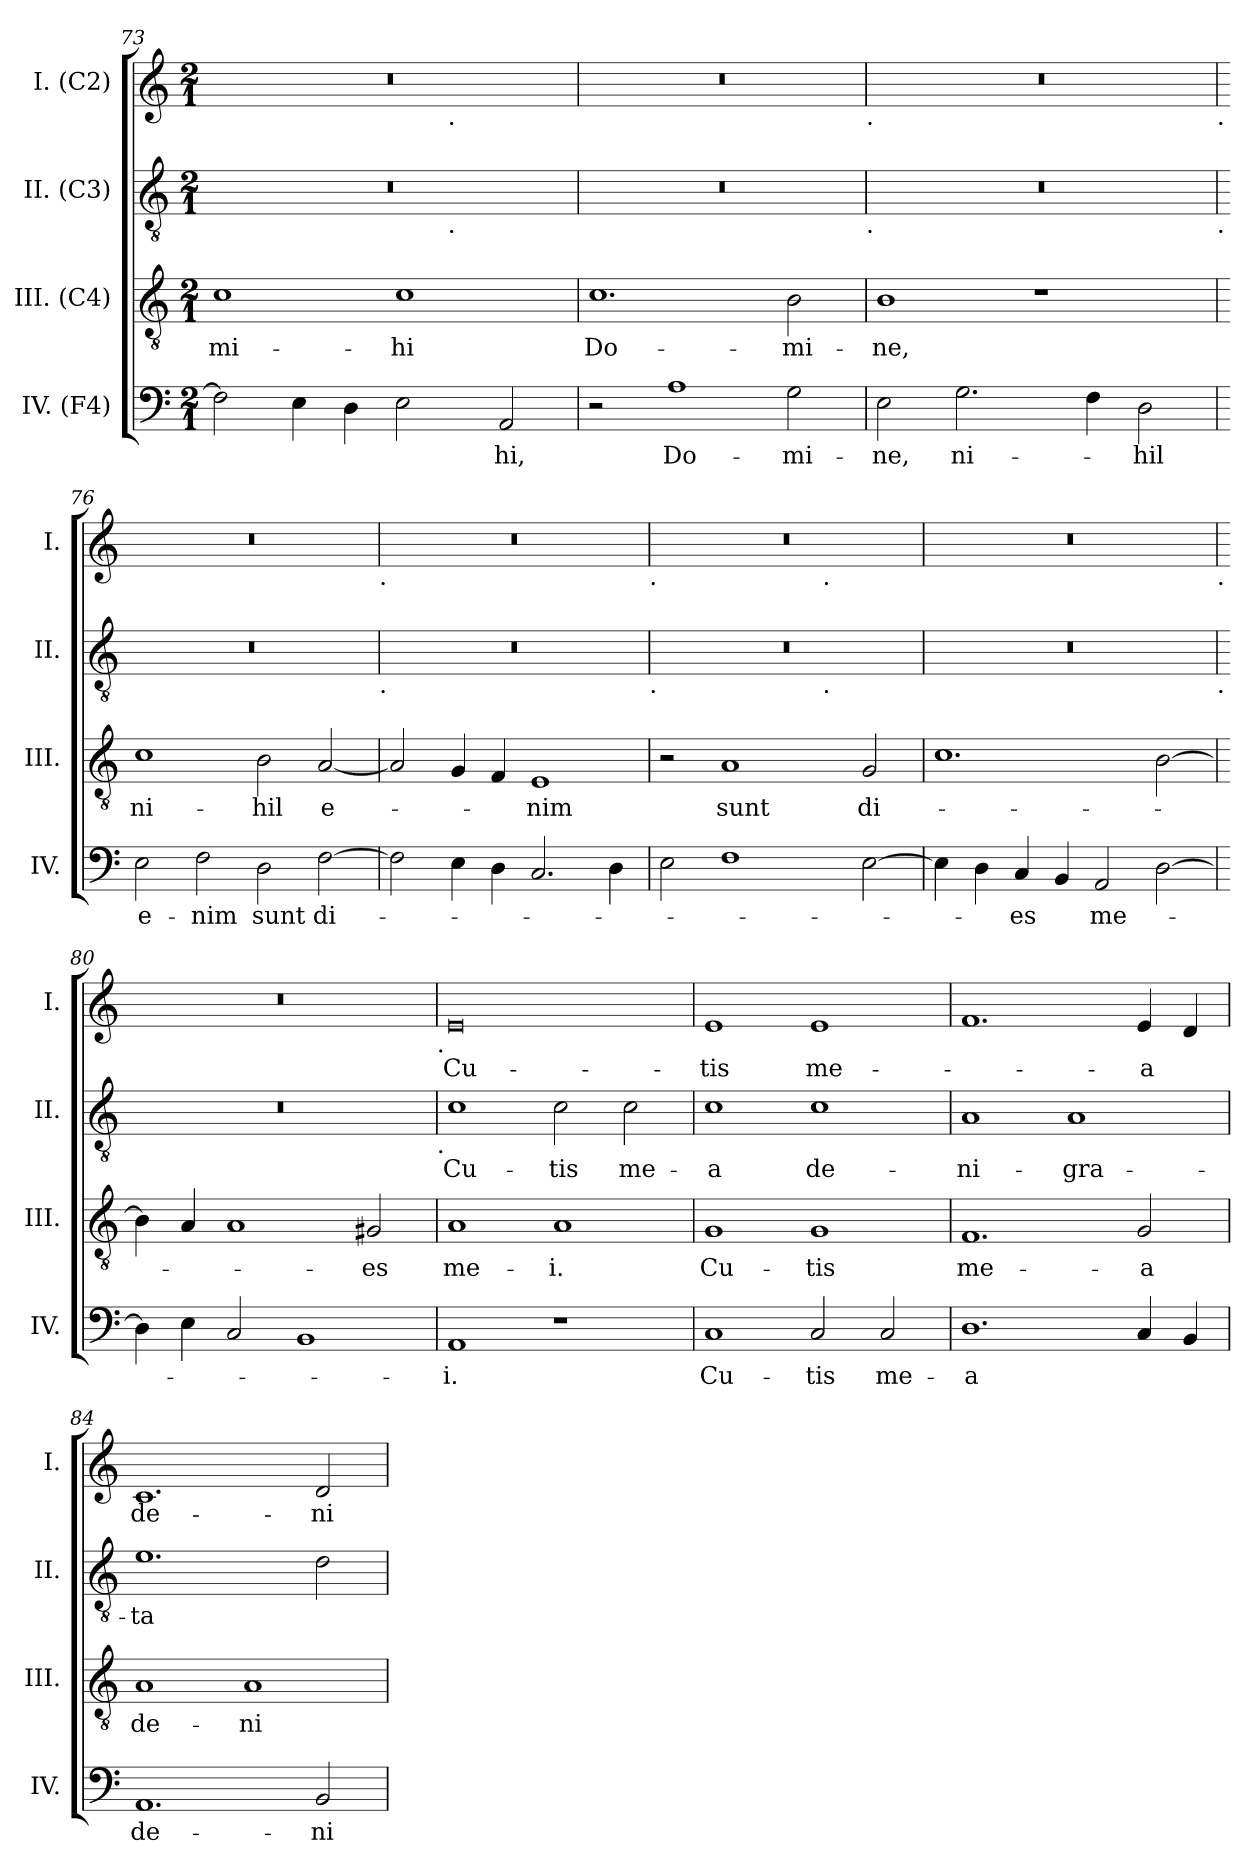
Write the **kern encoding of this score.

**kern	**text	**kern	**text	**kern	**text	**kern	**text
*part4	*part4	*part3	*part3	*part2	*part2	*part1	*part1
*staff4	*staff4	*staff3	*staff3	*staff2	*staff2	*staff1	*staff1
*I"IV. (F4)	*	*I"III. (C4)	*	*I"II. (C3)	*	*I"I. (C2)	*
*I'IV.	*	*I'III.	*	*I'II.	*	*I'I.	*
*clefF4	*	*clefGv2	*	*clefGv2	*	*clefG2	*
*k[]	*	*k[]	*	*k[]	*	*k[]	*
*M2/1	*	*M2/1	*	*M2/1	*	*M2/1	*
=73	=73	=73	=73	=73	=73	=73	=73
*	*	*	*	*^	*	*^	*
2F\]	.	1c	mi-	0r	1ryy	.	0r	1ryy	.
4E\	.	.	.	.	.	.	.	.	.
4D\	.	.	.	.	.	.	.	.	.
2E\	.	1c	-hi	.	4ryy	.	.	4ryy	.
!	!	!	!	!	!	!	!	!LO:TX:b:t=.	!
!	!	!	!	!	!LO:TX:b:t=.	!	!	!	!
.	.	.	.	.	2.ryy	.	.	2.ryy	.
2AA/	-hi,	.	.	.	.	.	.	.	.
*	*	*	*	*v	*v	*	*	*	*
*	*	*	*	*	*	*v	*v	*
=74	=74	=74	=74	=74	=74	=74	=74
2r	.	1.c	Do-	0r	.	0r	.
1A	Do-	.	.	.	.	.	.
2G\	-mi-	2B\	-mi-	.	.	.	.
!	!	!	!	!	!	!LO:TX:b:t=.	!
!	!	!	!	!LO:TX:b:t=.	!	!	!
!!LO:LB:g=z
=75	=75	=75	=75	=75	=75	=75	=75
2E\	-ne,	1B	-ne,	0r	.	0r	.
2.G\	ni-	.	.	.	.	.	.
.	.	1r	.	.	.	.	.
4F\	.	.	.	.	.	.	.
2D\	-hil	.	.	.	.	.	.
!	!	!	!	!	!	!LO:TX:b:t=.	!
!	!	!	!	!LO:TX:b:t=.	!	!	!
=76	=76	=76	=76	=76	=76	=76	=76
2E\	e-	1c	ni-	0r	.	0r	.
2F\	-nim	.	.	.	.	.	.
2D\	sunt	2B\	-hil	.	.	.	.
[2F\	di-	[2A/	e-	.	.	.	.
!	!	!	!	!	!	!LO:TX:b:t=.	!
!	!	!	!	!LO:TX:b:t=.	!	!	!
=77	=77	=77	=77	=77	=77	=77	=77
2F\]	.	2A/]	.	0r	.	0r	.
4E\	.	4G/	.	.	.	.	.
4D\	.	4F/	.	.	.	.	.
2.C/	.	1E	-nim	.	.	.	.
4D\	.	.	.	.	.	.	.
!	!	!	!	!	!	!LO:TX:b:t=.	!
!	!	!	!	!LO:TX:b:t=.	!	!	!
=78	=78	=78	=78	=78	=78	=78	=78
*	*	*	*	*^	*	*^	*
2E\	.	2r	.	0r	1ryy	.	0r	1ryy	.
1F	.	1A	sunt	.	.	.	.	.	.
.	.	.	.	.	4ryy	.	.	4ryy	.
!	!	!	!	!	!	!	!	!LO:TX:b:t=.	!
!	!	!	!	!	!LO:TX:b:t=.	!	!	!	!
.	.	.	.	.	2.ryy	.	.	2.ryy	.
[2E\	.	2G/	di-	.	.	.	.	.	.
*	*	*	*	*v	*v	*	*	*	*
*	*	*	*	*	*	*v	*v	*
=79	=79	=79	=79	=79	=79	=79	=79
4E\]	.	1.c	.	0r	.	0r	.
4D\	.	.	.	.	.	.	.
4C/	-es	.	.	.	.	.	.
4BB/	.	.	.	.	.	.	.
2AA/	me-	.	.	.	.	.	.
[2D\	.	[2B\	.	.	.	.	.
!	!	!	!	!	!	!LO:TX:b:t=.	!
!	!	!	!	!LO:TX:b:t=.	!	!	!
!!LO:LB:g=z
=80	=80	=80	=80	=80	=80	=80	=80
4D\]	.	4B\]	.	0r	.	0r	.
4E\	.	4A/	.	.	.	.	.
2C/	.	1A	.	.	.	.	.
1BB	.	.	.	.	.	.	.
.	.	2G#X/	-es	.	.	.	.
!	!	!	!	!	!	!LO:TX:b:t=.	!
!	!	!	!	!LO:TX:b:t=.	!	!	!
=81	=81	=81	=81	=81	=81	=81	=81
1AA	-i.	1A	me-	1c	-Cu-	0e	Cu-
1r	.	1A	-i.	2c\	-tis	.	.
.	.	.	.	2c\	me-	.	.
=82	=82	=82	=82	=82	=82	=82	=82
1C	Cu-	1G	Cu-	1c	-a	1e	-tis
2C/	-tis	1G	-tis	1c	de-	1e	me-
2C/	me-	.	.	.	.	.	.
=83	=83	=83	=83	=83	=83	=83	=83
1.D	-a	1.F	me-	1A	-ni-	1.f	.
.	.	.	.	1A	-gra-	.	.
4C/	.	2G/	-a	.	.	4e/	-a
4BB/	.	.	.	.	.	4d/	.
=84	=84	=84	=84	=84	=84	=84	=84
1.AA	de-	1A	de-	1.e	-ta	1.c	de-
.	.	1A	-ni-	.	.	.	.
2BB/	-ni-	.	.	2d\	.	2d/	-ni-
=	=	=	=	=	=	=	=
*-	*-	*-	*-	*-	*-	*-	*-
